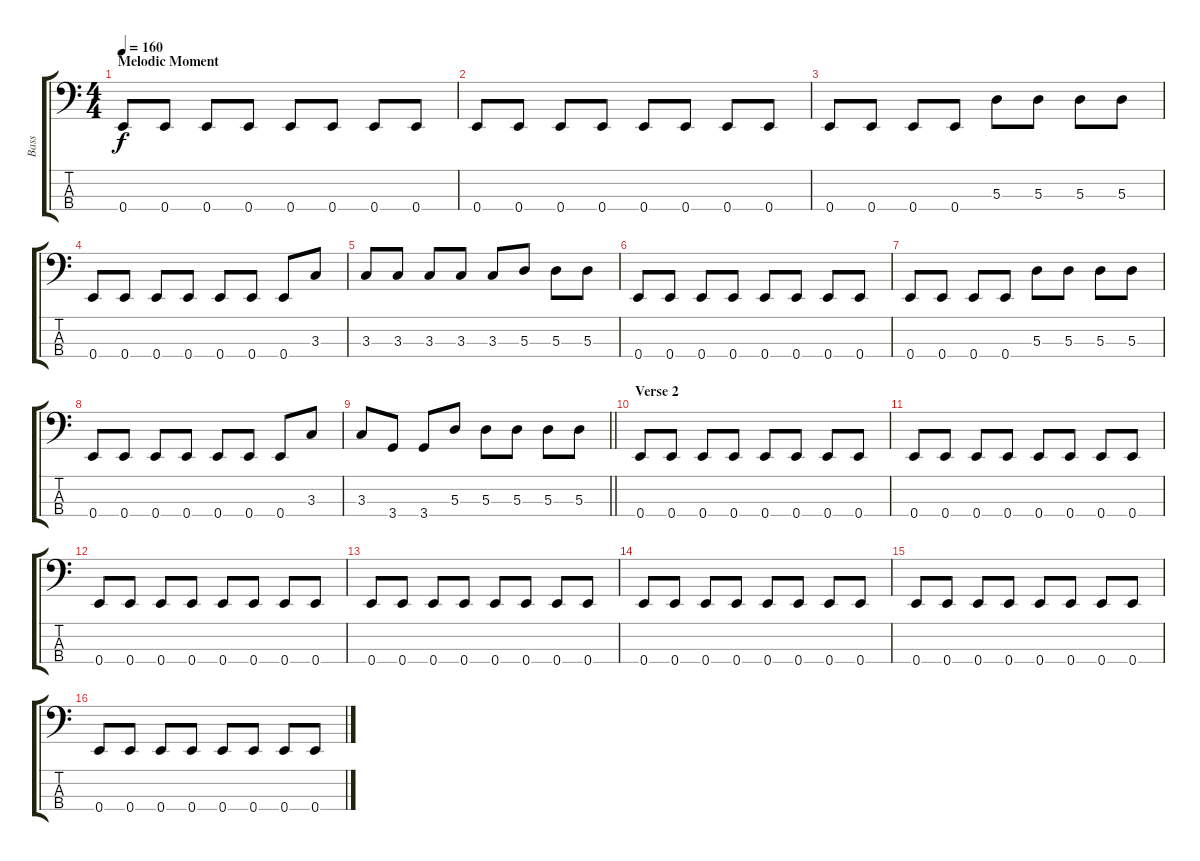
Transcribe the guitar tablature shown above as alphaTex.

\track ("Bass" "Bass") {instrument electricbassfinger}
\staff {score tabs}
\tuning (G2 D2 A1 E1) {hide}
\ts (4 4)
\section ("" "Melodic Moment")
\tempo 160
\clef f4
\ks c
0.4.8{dy f} 0.4.8 0.4.8 0.4.8 0.4.8 0.4.8 0.4.8 0.4.8 |
0.4.8 0.4.8 0.4.8 0.4.8 0.4.8 0.4.8 0.4.8 0.4.8 |
0.4.8 0.4.8 0.4.8 0.4.8 5.3.8 5.3.8 5.3.8 5.3.8 |
0.4.8 0.4.8 0.4.8 0.4.8 0.4.8 0.4.8 0.4.8 3.3.8 |
3.3.8 3.3.8 3.3.8 3.3.8 3.3.8 5.3.8 5.3.8 5.3.8 |
0.4.8 0.4.8 0.4.8 0.4.8 0.4.8 0.4.8 0.4.8 0.4.8 |
0.4.8 0.4.8 0.4.8 0.4.8 5.3.8 5.3.8 5.3.8 5.3.8 |
0.4.8 0.4.8 0.4.8 0.4.8 0.4.8 0.4.8 0.4.8 3.3.8 |
\barLineRight lightlight
3.3.8 3.4.8 3.4.8 5.3.8 5.3.8 5.3.8 5.3.8 5.3.8 |
\section ("" "Verse 2")
0.4.8 0.4.8 0.4.8 0.4.8 0.4.8 0.4.8 0.4.8 0.4.8 |
0.4.8 0.4.8 0.4.8 0.4.8 0.4.8 0.4.8 0.4.8 0.4.8 |
0.4.8 0.4.8 0.4.8 0.4.8 0.4.8 0.4.8 0.4.8 0.4.8 |
0.4.8 0.4.8 0.4.8 0.4.8 0.4.8 0.4.8 0.4.8 0.4.8 |
0.4.8 0.4.8 0.4.8 0.4.8 0.4.8 0.4.8 0.4.8 0.4.8 |
0.4.8 0.4.8 0.4.8 0.4.8 0.4.8 0.4.8 0.4.8 0.4.8 |
0.4.8 0.4.8 0.4.8 0.4.8 0.4.8 0.4.8 0.4.8 0.4.8
